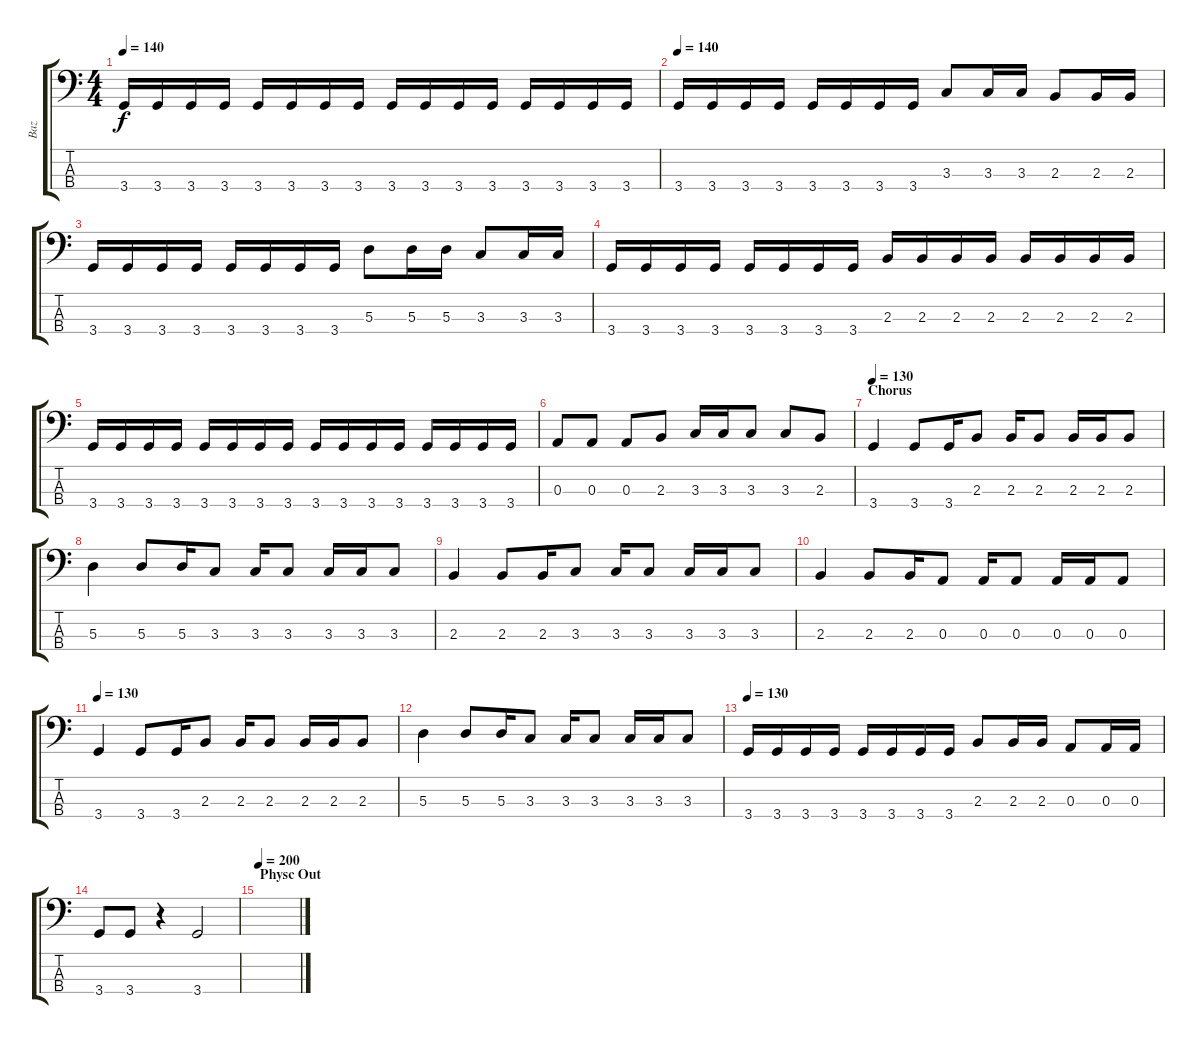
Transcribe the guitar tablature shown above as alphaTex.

\track ("Baz" "Baz") {instrument electricbassfinger}
\staff {score tabs}
\tuning (G2 D2 A1 E1) {hide}
\ts (4 4)
\tempo 140
\clef f4
\ks c
3.4.16{dy f} 3.4.16 3.4.16 3.4.16 3.4.16 3.4.16 3.4.16 3.4.16 3.4.16 3.4.16 3.4.16 3.4.16 3.4.16 3.4.16 3.4.16 3.4.16 |
\tempo 140
3.4.16{volume 12} 3.4.16 3.4.16 3.4.16 3.4.16 3.4.16 3.4.16 3.4.16 3.3.8 3.3.16 3.3.16 2.3.8 2.3.16 2.3.16 |
3.4.16 3.4.16 3.4.16 3.4.16 3.4.16 3.4.16 3.4.16 3.4.16 5.3.8 5.3.16 5.3.16 3.3.8 3.3.16 3.3.16 |
3.4.16 3.4.16 3.4.16 3.4.16 3.4.16 3.4.16 3.4.16 3.4.16 2.3.16 2.3.16 2.3.16 2.3.16 2.3.16 2.3.16 2.3.16 2.3.16 |
3.4.16 3.4.16 3.4.16 3.4.16 3.4.16 3.4.16 3.4.16 3.4.16 3.4.16 3.4.16 3.4.16 3.4.16 3.4.16 3.4.16 3.4.16 3.4.16 |
0.3.8 0.3.8 0.3.8 2.3.8 3.3.16 3.3.16 3.3.8 3.3.8 2.3.8 |
\section ("" "Chorus")
\tempo 160
\tempo 130
3.4.4 3.4.8 3.4.16 2.3.8 2.3.16 2.3.8 2.3.16 2.3.16 2.3.8 |
5.3.4 5.3.8 5.3.16 3.3.8 3.3.16 3.3.8 3.3.16 3.3.16 3.3.8 |
2.3.4 2.3.8 2.3.16 3.3.8 3.3.16 3.3.8 3.3.16 3.3.16 3.3.8 |
2.3.4 2.3.8 2.3.16 0.3.8 0.3.16 0.3.8 0.3.16 0.3.16 0.3.8 |
\tempo 130
3.4.4 3.4.8 3.4.16 2.3.8 2.3.16 2.3.8 2.3.16 2.3.16 2.3.8 |
5.3.4 5.3.8 5.3.16 3.3.8 3.3.16 3.3.8 3.3.16 3.3.16 3.3.8 |
\tempo 130
3.4.16 3.4.16 3.4.16 3.4.16 3.4.16 3.4.16 3.4.16 3.4.16 2.3.8 2.3.16 2.3.16 0.3.8 0.3.16 0.3.16 |
3.4.8 3.4.8 r.4 3.4.2 |
\section ("" "Physc Out")
\tempo 200
